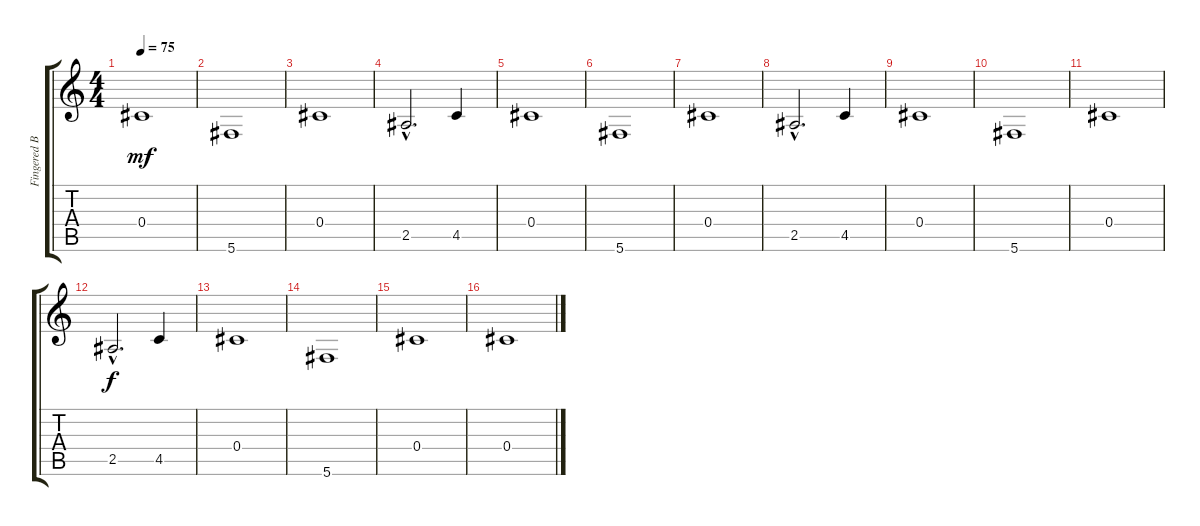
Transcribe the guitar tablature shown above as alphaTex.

\track ("Fingered Bass" "Fingered B") {instrument electricbassfinger}
\staff {score tabs}
\tuning (Eb4 Bb3 Gb3 Db3 Ab2 Db2) {hide}
\ts (4 4)
\tempo 75
\clef g2
\ks c
0.4.1{dy mf} |
5.6.1 |
0.4.1 |
2.5{hac}.2{d} 4.5.4 |
0.4.1 |
5.6.1 |
0.4.1 |
2.5{hac}.2{d} 4.5.4 |
0.4.1 |
5.6.1 |
0.4.1 |
2.5{hac}.2{d dy f} 4.5.4 |
0.4.1 |
5.6.1 |
0.4.1 |
0.4.1
